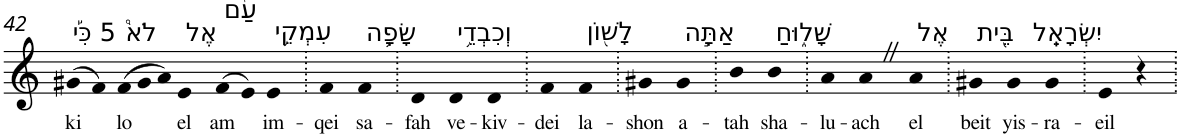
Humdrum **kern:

**kern	**text
*part1	*part1
*staff1	*staff1
*I"Piano	*
*I'Pno	*
!!LO:PB:g=z
*clefG2	*
*k[]	*
=42	=42
!LO:TX:a:t=5 כִּ֡י	!
!	!LO:LY:b
(>8g#X	ki
8f)	.
*Xtuplet	*
!LO:TX:a:t=לֹא֩	!
!	!LO:LY:b
(>12f	lo
12g#	.
12a)	.
!LO:TX:a:t=אֶל	!
!	!LO:LY:b
4e	el
!LO:TX:a:t=עַ֨ם	!
!	!LO:LY:b
(>8f	am
8e)	.
!LO:TX:a:t=עִמְקֵ֥י	!
!	!LO:LY:b
4e	im-
=43.	=43.
!	!LO:LY:b
4f	-qei
!LO:TX:a:t=שָׂפָ֛ה	!
!	!LO:LY:b
4f	sa-
=44.	=44.
!	!LO:LY:b
4d	-fah
!LO:TX:a:t=וְכִבְדֵ֥י	!
!	!LO:LY:b
4d	ve-
!	!LO:LY:b
4d	-kiv-
=45.	=45.
!	!LO:LY:b
4f	-dei
!LO:TX:a:t=לָשׁ֖וֹן	!
!	!LO:LY:b
4f	la-
=46.	=46.
!	!LO:LY:b
4g#X	-shon
!LO:TX:a:t=אַתָּ֣ה	!
!	!LO:LY:b
4g#	a-
=47.	=47.
!	!LO:LY:b
4b	-tah
!LO:TX:a:t=שָׁל֑וּחַ	!
!	!LO:LY:b
4b	sha-
=48.	=48.
!	!LO:LY:b
4a	-lu-
!	!LO:LY:b
4aZ	-ach
!LO:TX:a:t=אֶל	!
!	!LO:LY:b
4a	el
=49.	=49.
!LO:TX:a:t=בֵּ֖ית	!
!	!LO:LY:b
4g#X	beit
!LO:TX:a:t=יִשְׂרָאֵֽל	!
!	!LO:LY:b
4g#	yis-
!	!LO:LY:b
4g#	-ra-
=50.	=50.
!	!LO:LY:b
4e	-eil
4r	.
=.	=.
*-	*-
